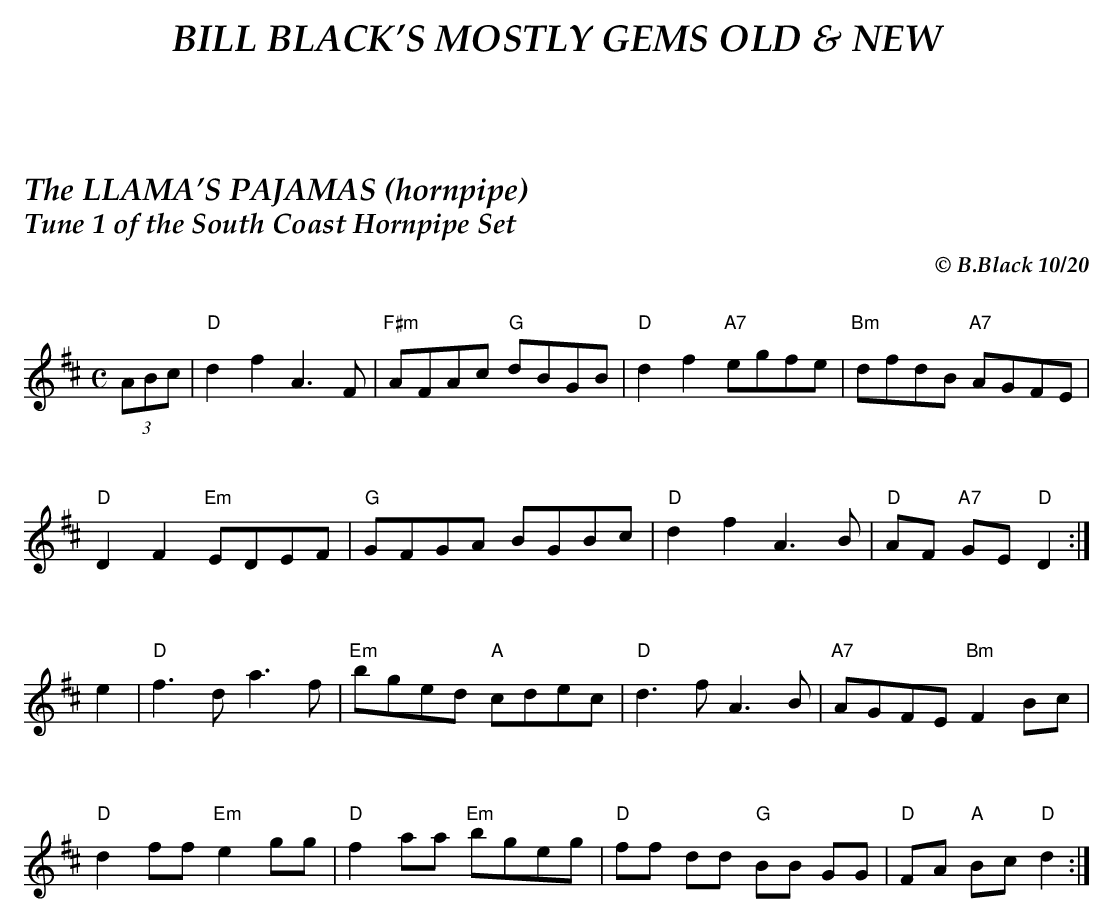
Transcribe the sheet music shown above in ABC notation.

X:1
T:LLAMA'S PAJAMAS (hornpipe), The
T:Tune 1 of the South Coast Hornpipe Set
M:C
C:© B.Black 10/20
Q:1/4=150
K:D
(3ABc|"D"d2f2 A3F|"F#m"AFAc "G"dBGB|"D"d2f2 "A7"egfe|\
"Bm"dfdB "A7"AGFE|
"D"D2F2 "Em" EDEF |"G"GFGA BGBc |"D"d2f2 A3B |"D" AF "A7"GE "D"D2 :|
e2|"D"f3d a3f |"Em" bged "A" cdec |"D"d3f A3B |"A7" AGFE "Bm" F2Bc |
"D"d2ff "Em" e2gg |"D"f2aa "Em"bgeg |"D"ff dd "G"BB GG |"D"FA "A"Bc "D" d2 :|
